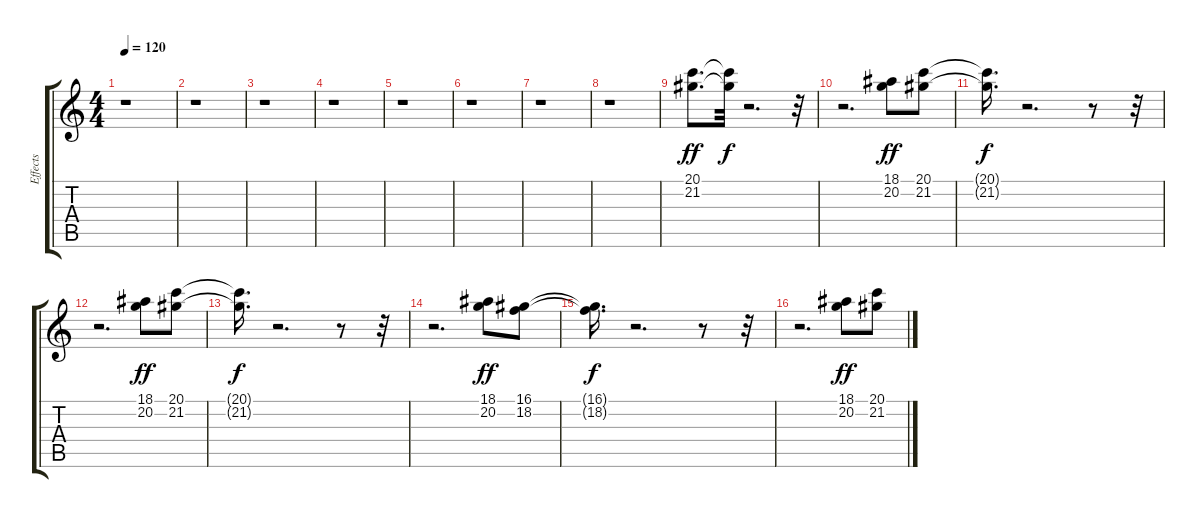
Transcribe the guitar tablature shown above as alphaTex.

\track ("Effects" "Effects") {instrument fx5brightness}
\staff {score tabs}
\tuning (E4 B3 G3 D3 A2 E2) {hide}
\ts (4 4)
\tempo 120
\clef g2
\ks c
r.1{dy f} |
r.1 |
r.1 |
r.1 |
r.1 |
r.1 |
r.1 |
r.1 |
(20.1 21.2).8{d dy ff} (20.1{t} 21.2{t}).32{dy f} r.2{d} r.32 |
r.2{d} (18.1 20.2).8{dy ff} (20.1 21.2).8 |
(20.1{t} 21.2{t}).16{d dy f} r.2{d} r.8 r.32 |
r.2{d} (18.1 20.2).8{dy ff} (20.1 21.2).8 |
(20.1{t} 21.2{t}).16{d dy f} r.2{d} r.8 r.32 |
r.2{d} (18.1 20.2).8{dy ff} (16.1 18.2).8 |
(16.1{t} 18.2{t}).16{d dy f} r.2{d} r.8 r.32 |
r.2{d} (18.1 20.2).8{dy ff} (20.1 21.2).8
